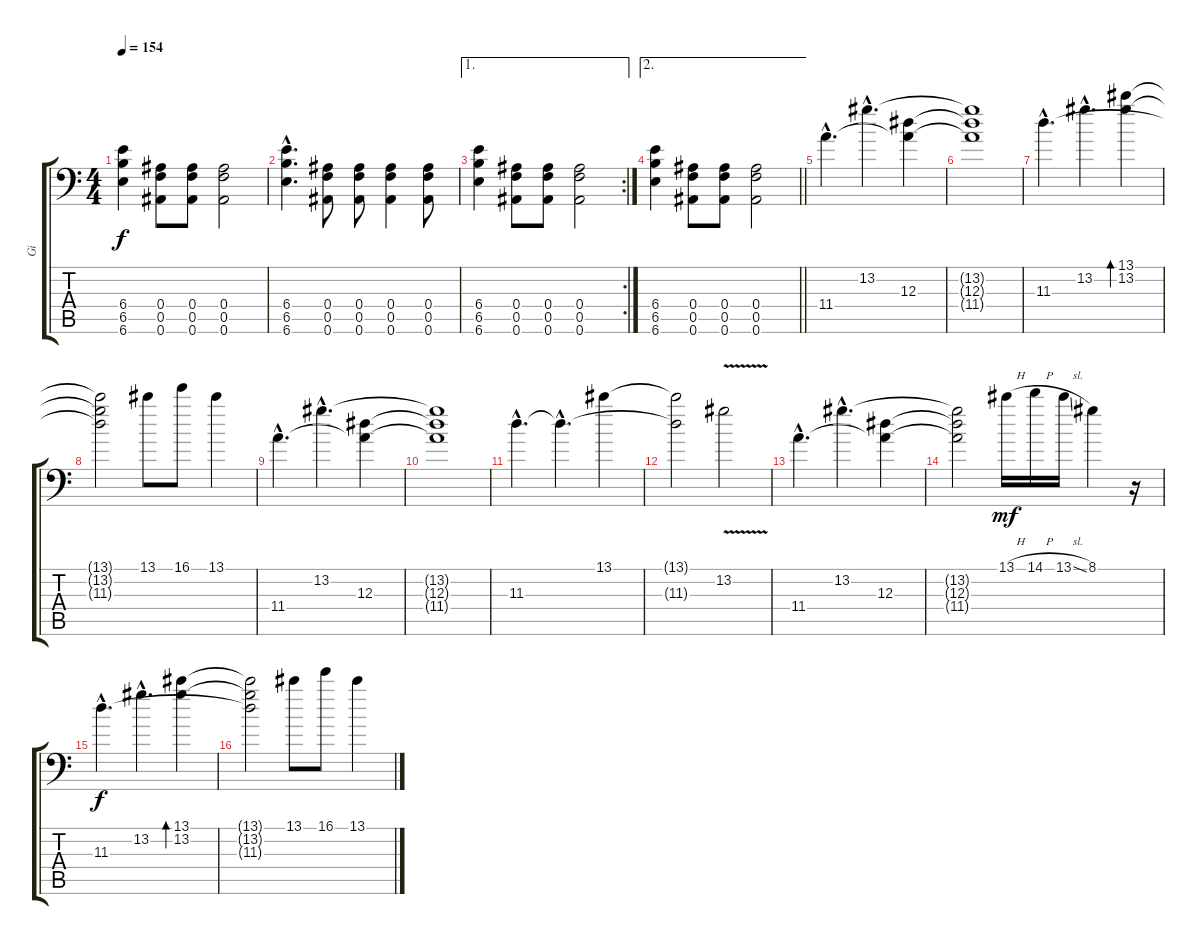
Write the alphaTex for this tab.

\track ("Gi" "Gi") {instrument electricguitarjazz}
\staff {score tabs}
\tuning (C4 G3 Eb3 Bb2 F2 Bb1) {hide}
\ts (4 4)
\tempo 154
\clef f4
\ks c
(6.4 6.5 6.6).4{dy f} (0.4 0.5 0.6).8 (0.4 0.5 0.6).8 (0.4 0.5 0.6).2 |
(6.4{hac} 6.5{hac} 6.6{hac}).4{d} (0.4 0.5 0.6).8 (0.4 0.5 0.6).8 (0.4 0.5 0.6).4 (0.4 0.5 0.6).8 |
\ae 1
\rc 2
(6.4 6.5 6.6).4 (0.4 0.5 0.6).8 (0.4 0.5 0.6).8 (0.4 0.5 0.6).2 |
\ae 2
\barLineRight lightlight
(6.4 6.5 6.6).4 (0.4 0.5 0.6).8 (0.4 0.5 0.6).8 (0.4 0.5 0.6).2 |
11.4{hac}.4{d instrument electricguitarjazz} 13.2{hac}.4{d} (12.3 11.4{t}).4 |
(13.2{t} 12.3{t} 11.4{t}).1 |
11.3{hac}.4{d} 13.2{hac}.4{d} (13.1 13.2).4{bd 240} |
(13.1{t} 13.2{t} 11.3{t}).2 13.1.8 16.1.8 13.1.4 |
11.4{hac}.4{d} 13.2{hac}.4{d} (12.3 11.4{t}).4 |
(13.2{t} 12.3{t} 11.4{t}).1 |
11.3{hac}.4{d} 11.3{hac t}.4{d} 13.1.4 |
(13.1{t} 11.3{t}).2 13.2{v}.2 |
11.4{hac}.4{d} 13.2{hac}.4{d} (12.3 11.4{t}).4 |
(13.2{t} 12.3{t} 11.4{t}).2 13.1{h}.16{dy mf} 14.1{h}.16 13.1{sl}.16 8.1.4 r.16 |
11.3{hac}.4{d dy f} 13.2{hac}.4{d} (13.1 13.2).4{bd 240} |
(13.1{t} 13.2{t} 11.3{t}).2 13.1.8 16.1.8 13.1.4
